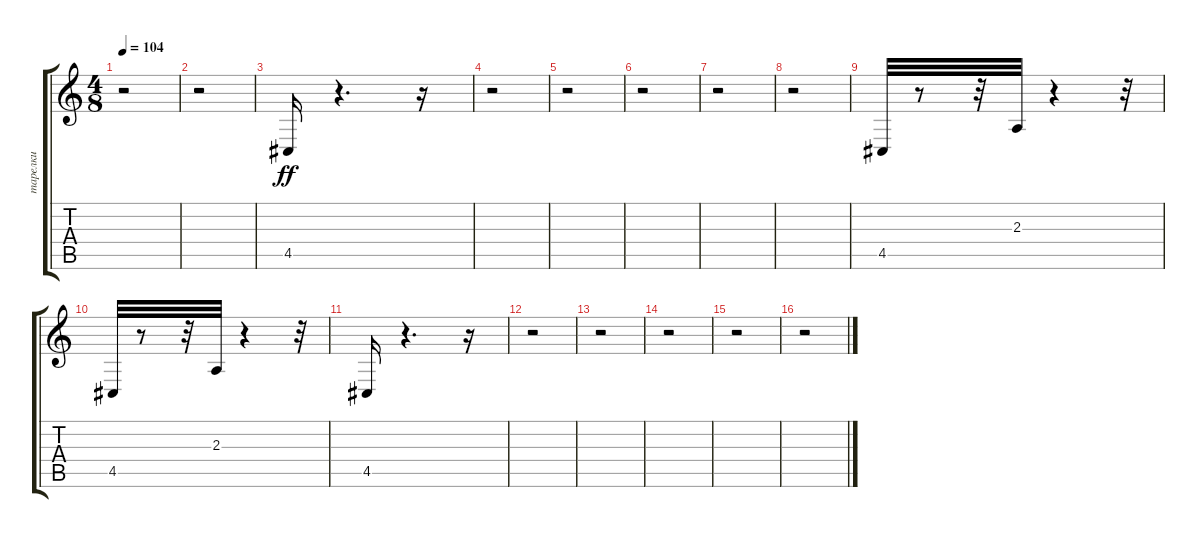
\track ("тарелки" "тарелки") {instrument acousticgrandpiano}
\staff {score tabs}
\tuning (E4 B3 G3 D3 A2 E2) {hide}
\ts (4 8)
\tempo 104
\clef g2
\ks c
r.2{dy ff} |
r.2 |
4.5.16 r.4{d} r.16 |
r.2 |
r.2 |
r.2 |
r.2 |
r.2 |
4.5.32 r.8 r.32 2.3.32 r.4 r.32 |
4.5.32 r.8 r.32 2.3.32 r.4 r.32 |
4.5.16 r.4{d} r.16 |
r.2 |
r.2 |
r.2 |
r.2 |
r.2
